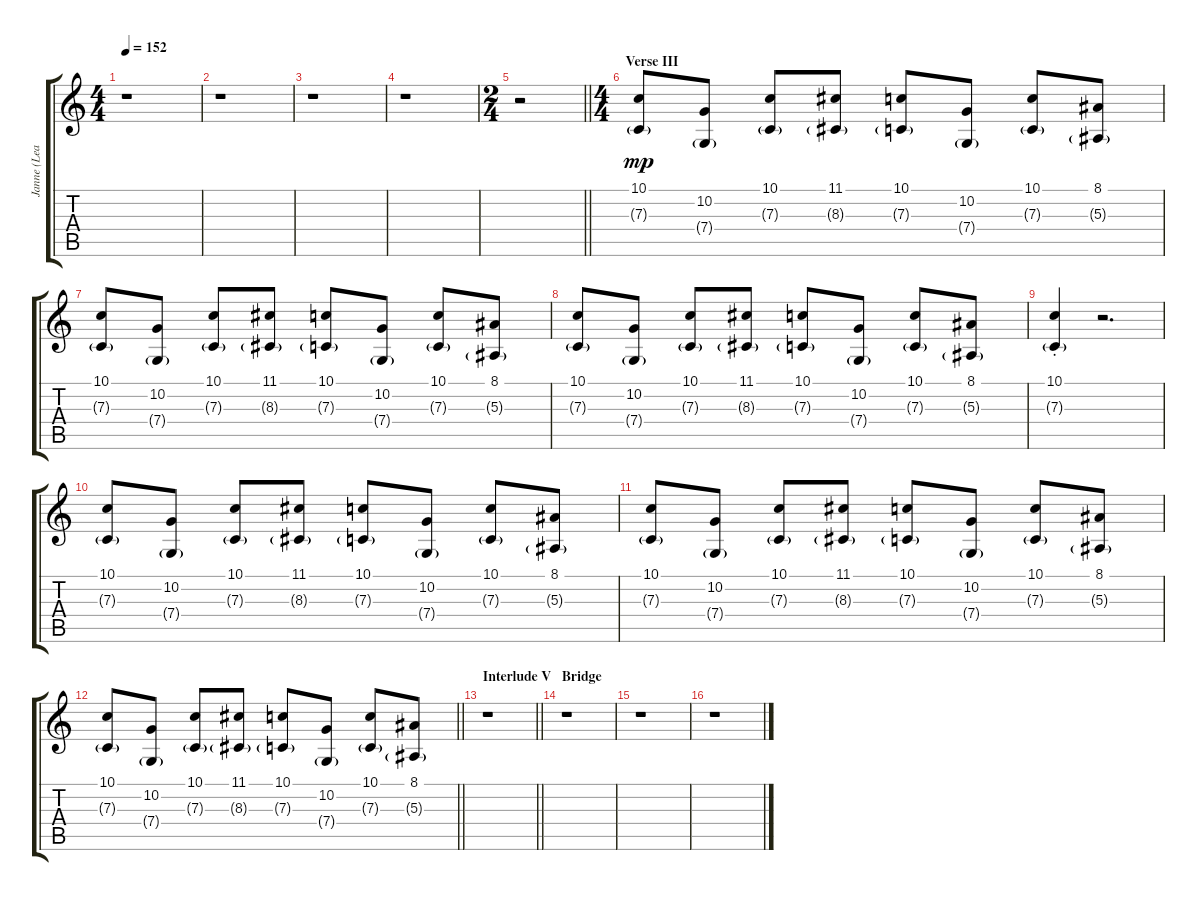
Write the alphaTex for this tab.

\track ("Janne (Lead)" "Janne (Lea") {instrument pad1newage}
\staff {score tabs}
\tuning (D4 A3 F3 C3 G2 C2) {hide}
\ts (4 4)
\tempo 152
\clef g2
\ks c
r.1{dy f} |
r.1 |
r.1 |
r.1 |
\ts (2 4)
\barLineRight lightlight
r.2 |
\ts (4 4)
\section ("" "Verse III")
(10.1 7.3{g}).8{dy mp volume 9 balance 8 instrument pad1newage} (10.2 7.4{g}).8 (10.1 7.3{g}).8 (11.1 8.3{g}).8 (10.1 7.3{g}).8 (10.2 7.4{g}).8 (10.1 7.3{g}).8 (8.1 5.3{g}).8 |
(10.1 7.3{g}).8 (10.2 7.4{g}).8 (10.1 7.3{g}).8 (11.1 8.3{g}).8 (10.1 7.3{g}).8 (10.2 7.4{g}).8 (10.1 7.3{g}).8 (8.1 5.3{g}).8 |
(10.1 7.3{g}).8 (10.2 7.4{g}).8 (10.1 7.3{g}).8 (11.1 8.3{g}).8 (10.1 7.3{g}).8 (10.2 7.4{g}).8 (10.1 7.3{g}).8 (8.1 5.3{g}).8 |
(10.1{st} 7.3{g st}).4 r.2{d} |
(10.1 7.3{g}).8 (10.2 7.4{g}).8 (10.1 7.3{g}).8 (11.1 8.3{g}).8 (10.1 7.3{g}).8 (10.2 7.4{g}).8 (10.1 7.3{g}).8 (8.1 5.3{g}).8 |
(10.1 7.3{g}).8 (10.2 7.4{g}).8 (10.1 7.3{g}).8 (11.1 8.3{g}).8 (10.1 7.3{g}).8 (10.2 7.4{g}).8 (10.1 7.3{g}).8 (8.1 5.3{g}).8 |
\barLineRight lightlight
(10.1 7.3{g}).8 (10.2 7.4{g}).8 (10.1 7.3{g}).8 (11.1 8.3{g}).8 (10.1 7.3{g}).8 (10.2 7.4{g}).8 (10.1 7.3{g}).8 (8.1 5.3{g}).8 |
\section ("" "Interlude V")
\barLineRight lightlight
r.1 |
\section ("" "Bridge")
r.1 |
r.1 |
r.1
